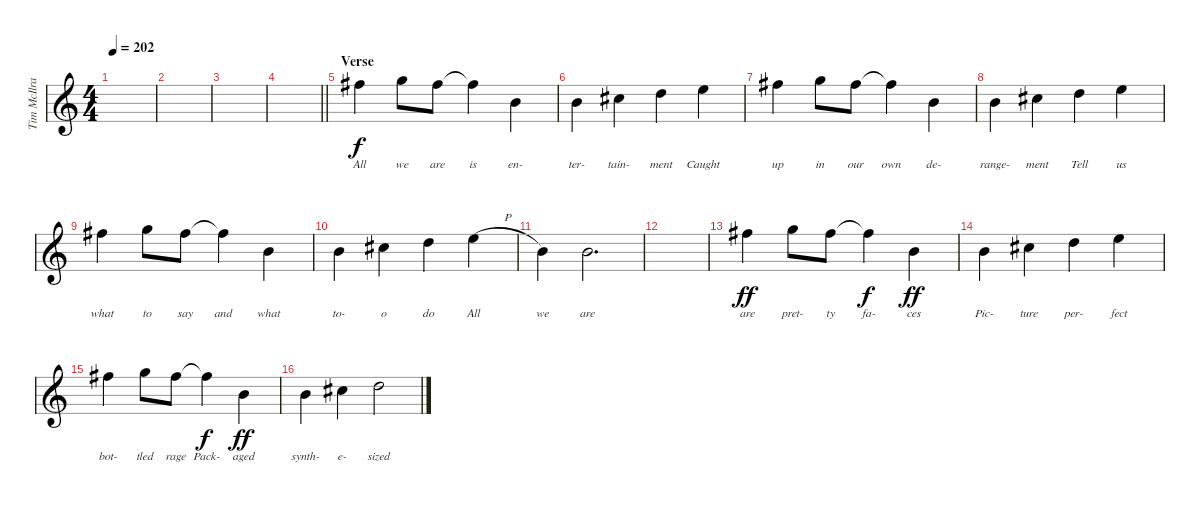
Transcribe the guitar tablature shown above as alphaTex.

\track ("Tim McIlrath - Vocals" "Tim McIlra") {instrument distortionguitar}
\staff {score}
\tuning (E4 B3 G3 D3 A2 E2) {hide}
\ts (4 4)
\tempo 202
\clef g2
\ks c
|
|
|
\barLineRight lightlight
|
\section ("" "Verse")
7.2.4{lyrics (0 "All") lyrics (1 "") lyrics (2 "") lyrics (3 "") lyrics (4 "")} 8.2.8{lyrics (0 "we") lyrics (1 "") lyrics (2 "") lyrics (3 "") lyrics (4 "")} 7.2.8{lyrics (0 "are") lyrics (1 "") lyrics (2 "") lyrics (3 "") lyrics (4 "")} 7.2{t}.4{lyrics (0 "is") lyrics (1 "") lyrics (2 "") lyrics (3 "") lyrics (4 "")} 0.2.4{lyrics (0 "en-") lyrics (1 "") lyrics (2 "") lyrics (3 "") lyrics (4 "")} |
0.2.4{lyrics (0 "ter-") lyrics (1 "") lyrics (2 "") lyrics (3 "") lyrics (4 "")} 2.2.4{lyrics (0 "tain-") lyrics (1 "") lyrics (2 "") lyrics (3 "") lyrics (4 "")} 3.2.4{lyrics (0 "ment") lyrics (1 "") lyrics (2 "") lyrics (3 "") lyrics (4 "")} 5.2.4{lyrics (0 "Caught") lyrics (1 "") lyrics (2 "") lyrics (3 "") lyrics (4 "")} |
7.2.4{lyrics (0 "up") lyrics (1 "") lyrics (2 "") lyrics (3 "") lyrics (4 "")} 8.2.8{lyrics (0 "in") lyrics (1 "") lyrics (2 "") lyrics (3 "") lyrics (4 "")} 7.2.8{lyrics (0 "our") lyrics (1 "") lyrics (2 "") lyrics (3 "") lyrics (4 "")} 7.2{t}.4{lyrics (0 "own") lyrics (1 "") lyrics (2 "") lyrics (3 "") lyrics (4 "")} 0.2.4{lyrics (0 "de-") lyrics (1 "") lyrics (2 "") lyrics (3 "") lyrics (4 "")} |
0.2.4{lyrics (0 "range-") lyrics (1 "") lyrics (2 "") lyrics (3 "") lyrics (4 "")} 2.2.4{lyrics (0 "ment") lyrics (1 "") lyrics (2 "") lyrics (3 "") lyrics (4 "")} 3.2.4{lyrics (0 "Tell") lyrics (1 "") lyrics (2 "") lyrics (3 "") lyrics (4 "")} 5.2.4{lyrics (0 "us") lyrics (1 "") lyrics (2 "") lyrics (3 "") lyrics (4 "")} |
7.2.4{lyrics (0 "what") lyrics (1 "") lyrics (2 "") lyrics (3 "") lyrics (4 "")} 8.2.8{lyrics (0 "to") lyrics (1 "") lyrics (2 "") lyrics (3 "") lyrics (4 "")} 7.2.8{lyrics (0 "say") lyrics (1 "") lyrics (2 "") lyrics (3 "") lyrics (4 "")} 7.2{t}.4{lyrics (0 "and") lyrics (1 "") lyrics (2 "") lyrics (3 "") lyrics (4 "")} 0.2.4{lyrics (0 "what") lyrics (1 "") lyrics (2 "") lyrics (3 "") lyrics (4 "")} |
0.2.4{lyrics (0 "to-") lyrics (1 "") lyrics (2 "") lyrics (3 "") lyrics (4 "")} 2.2.4{lyrics (0 "o") lyrics (1 "") lyrics (2 "") lyrics (3 "") lyrics (4 "")} 3.2.4{lyrics (0 "do") lyrics (1 "") lyrics (2 "") lyrics (3 "") lyrics (4 "")} 5.2{h}.4{lyrics (0 "All") lyrics (1 "") lyrics (2 "") lyrics (3 "") lyrics (4 "")} |
0.2.4{lyrics (0 "we") lyrics (1 "") lyrics (2 "") lyrics (3 "") lyrics (4 "")} 0.2.2{d lyrics (0 "are") lyrics (1 "") lyrics (2 "") lyrics (3 "") lyrics (4 "")} |
|
7.2.4{lyrics (0 "are") lyrics (1 "") lyrics (2 "") lyrics (3 "") lyrics (4 "") dy ff} 8.2.8{lyrics (0 "pret-") lyrics (1 "") lyrics (2 "") lyrics (3 "") lyrics (4 "")} 7.2.8{lyrics (0 "ty") lyrics (1 "") lyrics (2 "") lyrics (3 "") lyrics (4 "")} 7.2{t}.4{lyrics (0 "fa-") lyrics (1 "") lyrics (2 "") lyrics (3 "") lyrics (4 "") dy f} 0.2.4{lyrics (0 "ces") lyrics (1 "") lyrics (2 "") lyrics (3 "") lyrics (4 "") dy ff} |
0.2.4{lyrics (0 "Pic-") lyrics (1 "") lyrics (2 "") lyrics (3 "") lyrics (4 "")} 2.2.4{lyrics (0 "ture") lyrics (1 "") lyrics (2 "") lyrics (3 "") lyrics (4 "")} 3.2.4{lyrics (0 "per-") lyrics (1 "") lyrics (2 "") lyrics (3 "") lyrics (4 "")} 5.2.4{lyrics (0 "fect") lyrics (1 "") lyrics (2 "") lyrics (3 "") lyrics (4 "")} |
7.2.4{lyrics (0 "bot-") lyrics (1 "") lyrics (2 "") lyrics (3 "") lyrics (4 "")} 8.2.8{lyrics (0 "tled") lyrics (1 "") lyrics (2 "") lyrics (3 "") lyrics (4 "")} 7.2.8{lyrics (0 "rage") lyrics (1 "") lyrics (2 "") lyrics (3 "") lyrics (4 "")} 7.2{t}.4{lyrics (0 "Pack-") lyrics (1 "") lyrics (2 "") lyrics (3 "") lyrics (4 "") dy f} 0.2.4{lyrics (0 "aged") lyrics (1 "") lyrics (2 "") lyrics (3 "") lyrics (4 "") dy ff} |
0.2.4{lyrics (0 "synth-") lyrics (1 "") lyrics (2 "") lyrics (3 "") lyrics (4 "")} 2.2.4{lyrics (0 "e-") lyrics (1 "") lyrics (2 "") lyrics (3 "") lyrics (4 "")} 3.2.2{lyrics (0 "sized") lyrics (1 "") lyrics (2 "") lyrics (3 "") lyrics (4 "")}
